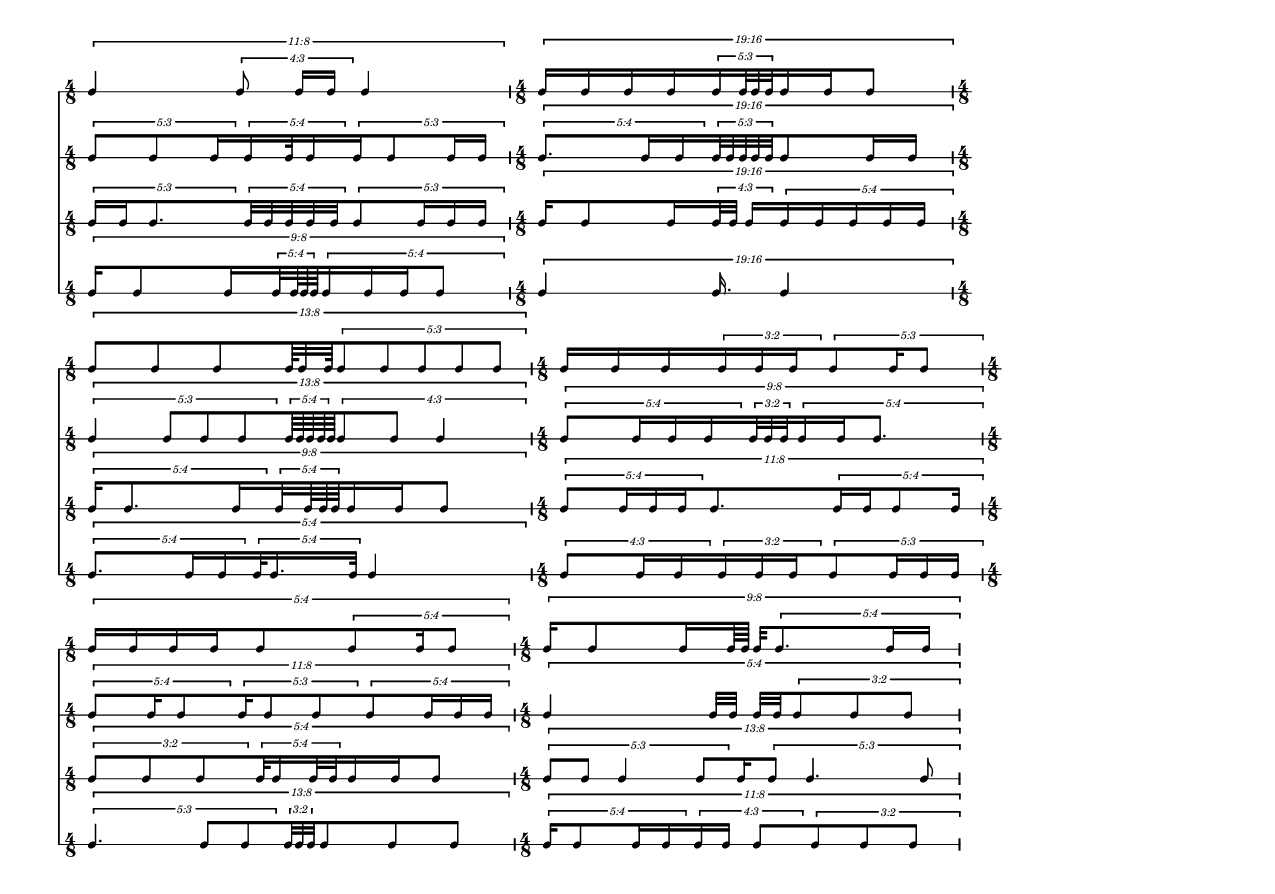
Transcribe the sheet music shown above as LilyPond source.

%%% Suitable for rhythmic examples:
%%%   OFF: first-system indent, bar numbers, automatic beaming
%%%   ON:  ragged-right, forget-accidentals
%%%
%%%   * Tuplets extend full length of figures they govern
%%%   * Tuplets are always written as fraction
%%%   * Line break are allowed on spanning durations
%%%   * All breakable spanners are set to True
%%%   * Collisions are ignored
%%%   * Paper layout is landscape

\header {
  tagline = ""
}

\midi{}
\layout {
  indent = #0
  ragged-right = ##t

  \context {
    \Score

    % proportional notation
    proportionalNotationDuration = #(ly:make-moment 1 54)
    %proportionalNotationDuration = #(ly:make-moment 1 74)
    %\override SpacingSpanner #'strict-note-spacing = ##t
    %\override SpacingSpanner #'strict-grace-spacing = ##t
    %\override SpacingSpanner #'uniform-stretching = ##t

    % breakable spanners
    \override Glissando #'breakable = ##t
    \override Beam #'breakable = ##t
    \override TextSpanner #'breakable = ##t

    % collisions
    %\override NoteColumn #'ignore-collision = ##t

    % tuplet handling
    tupletFullLength = ##t
    \override TupletNumber #'text = #tuplet-number::calc-fraction-text
    \override TupletBracket #'bracket-visibility = ##t
    \override TupletBracket #'padding = #2
    % allow tuplet bracket to always be visible, even for short tuplets.
    \override TupletBracket #'springs-and-rods = #ly:spanner::set-spacing-rods
    \override TupletBracket #'minimum-length = #3

    % bar numbers
    \remove Bar_number_engraver

    % text handling
    \override TextScript #'staff-padding = #4

  }

  \context {
    \Staff
    \override TimeSignature #'style = #'numbered
  }

  \context {
    \RhythmicStaff
    \override TimeSignature #'style = #'numbered
    \override VerticalAxisGroup #'minimum-Y-extent = #'(-2 . 4)
  }

  \context{
    \Voice
    % allow line break in spanning durations.
    % \remove "Forbid_line_break_engraver"
  }
}

#(set-default-paper-size "letter")
#(set-global-staff-size 12)



\score {
	<<
		\new RhythmicStaff {
\time 4/8
	\times 8/11 { 
		c'4  	\times 3/4 { 
		c'8  c'16  c'16  
	} 
 	c'4  
	}

\time 4/8
	\times 16/19 { 
		c'16  c'16  c'16  c'16   
 		\times 3/5 { 
		c'16  c'32  c'32  c'32  
	} 
 	c'16  c'16  c'8   
 	
	}

\time 4/8
	\times 8/13 { 
		c'8  c'8  c'8   
 	c'64  c'32  c'64   
 		\times 3/5 { 
		c'8  c'8  c'8  c'8  c'8  
	} 
 	
	}

\time 4/8
c'16  c'16  c'16   
 		\times 2/3 { 
		c'16  c'16  c'16  
	} 
 		\times 3/5 { 
		c'8  c'16  c'8  
	} 
 	

\time 4/8
	\times 4/5 { 
		c'16  c'16  c'16  c'16   
 	c'8  	\times 4/5 { 
		c'8  c'16  c'8  
	} 
 	
	}

\time 4/8
	\times 8/9 { 
		c'16  c'8  c'16   
 	c'64  c'64  c'32   
 		\times 4/5 { 
		c'8.  c'16  c'16  
	} 
 	
	}


}\new RhythmicStaff {
\time 4/8
	\times 3/5 { 
		c'8  c'8  c'16  
	} 
 		\times 4/5 { 
		c'16  c'32  c'16  
	} 
 		\times 3/5 { 
		c'16  c'8  c'16  c'16  
	} 
 	

\time 4/8
	\times 16/19 { 
			\times 4/5 { 
		c'8.  c'16  c'16  
	} 
 		\times 3/5 { 
		c'32  c'32  c'32  c'32  c'32  
	} 
 	c'8  c'16  c'16   
 	
	}

\time 4/8
	\times 8/13 { 
			\times 3/5 { 
		c'4  c'8  c'8  c'8  
	} 
 		\times 4/5 { 
		c'64  c'64  c'64  c'64  c'64  
	} 
 		\times 3/4 { 
		c'8  c'8  c'4  
	} 
 	
	}

\time 4/8
	\times 8/9 { 
			\times 4/5 { 
		c'8  c'16  c'16  c'16  
	} 
 		\times 2/3 { 
		c'32  c'32  c'32  
	} 
 		\times 4/5 { 
		c'16  c'16  c'8.  
	} 
 	
	}

\time 4/8
	\times 8/11 { 
			\times 4/5 { 
		c'8  c'16  c'8  
	} 
 		\times 3/5 { 
		c'16  c'8  c'8  
	} 
 		\times 4/5 { 
		c'8  c'16  c'16  c'16  
	} 
 	
	}

\time 4/8
	\times 4/5 { 
		c'4  c'32  c'32  c'32  c'32   
 		\times 2/3 { 
		c'8  c'8  c'8  
	} 
 	
	}


}\new RhythmicStaff {
\time 4/8
	\times 3/5 { 
		c'16  c'16  c'8.  
	} 
 		\times 4/5 { 
		c'32  c'32  c'32  c'32  c'32  
	} 
 		\times 3/5 { 
		c'8  c'16  c'16  c'16  
	} 
 	

\time 4/8
	\times 16/19 { 
		c'16  c'8  c'16   
 		\times 3/4 { 
		c'32  c'32  c'16  
	} 
 		\times 4/5 { 
		c'16  c'16  c'16  c'16  c'16  
	} 
 	
	}

\time 4/8
	\times 8/9 { 
			\times 4/5 { 
		c'16  c'8.  c'16  
	} 
 		\times 4/5 { 
		c'32  c'64  c'64  c'64  
	} 
 	c'16  c'16  c'8   
 	
	}

\time 4/8
	\times 8/11 { 
			\times 4/5 { 
		c'8  c'16  c'16  c'16  
	} 
 	c'8.  	\times 4/5 { 
		c'16  c'16  c'8  c'16  
	} 
 	
	}

\time 4/8
	\times 4/5 { 
			\times 2/3 { 
		c'8  c'8  c'8  
	} 
 		\times 4/5 { 
		c'32  c'16  c'32  c'32  
	} 
 	c'16  c'16  c'8   
 	
	}

\time 4/8
	\times 8/13 { 
			\times 3/5 { 
		c'8  c'8  c'4  c'8  
	} 
 	c'16  	\times 3/5 { 
		c'8  c'4.  c'8  
	} 
 	
	}


}\new RhythmicStaff {
\time 4/8
	\times 8/9 { 
		c'16  c'8  c'16   
 		\times 4/5 { 
		c'32  c'64  c'64  c'64  
	} 
 		\times 4/5 { 
		c'16  c'16  c'16  c'8  
	} 
 	
	}

\time 4/8
	\times 16/19 { 
		c'4  c'16.  c'4  
	}

\time 4/8
	\times 4/5 { 
			\times 4/5 { 
		c'8.  c'16  c'16  
	} 
 		\times 4/5 { 
		c'32  c'16.  c'32  
	} 
 	c'4  
	}

\time 4/8
	\times 3/4 { 
		c'8  c'16  c'16  
	} 
 		\times 2/3 { 
		c'16  c'16  c'16  
	} 
 		\times 3/5 { 
		c'8  c'16  c'16  c'16  
	} 
 	

\time 4/8
	\times 8/13 { 
			\times 3/5 { 
		c'4.  c'8  c'8  
	} 
 		\times 2/3 { 
		c'32  c'32  c'32  
	} 
 	c'8  c'8  c'8   
 	
	}

\time 4/8
	\times 8/11 { 
			\times 4/5 { 
		c'16  c'8  c'16  c'16  
	} 
 		\times 3/4 { 
		c'16  c'16  c'8  
	} 
 		\times 2/3 { 
		c'8  c'8  c'8  
	} 
 	
	}


}
  >> 
}

